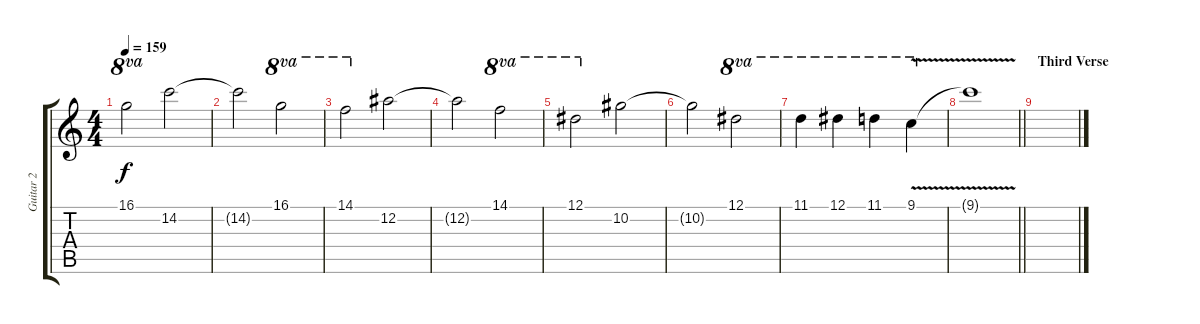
\track ("Guitar 2" "Guitar 2") {instrument distortionguitar}
\staff {score tabs}
\tuning (Eb4 Bb3 Gb3 Db3 Ab2 Eb2) {hide}
\ts (4 4)
\tempo 159
\clef g2
\ks c
16.1.2{ot 8va dy f} 14.2.2 |
14.2{t}.2 16.1.2{ot 8va} |
14.1.2{ot 8va} 12.2.2 |
12.2{t}.2 14.1.2{ot 8va} |
12.1.2{ot 8va} 10.2.2 |
10.2{t}.2 12.1.2{ot 8va} |
11.1.4{ot 8va} 12.1.4{ot 8va} 11.1.4{ot 8va} 9.1{v}.4{ot 8va} |
\barLineRight lightlight
9.1{t}.1 |
\section ("" "Third Verse")
